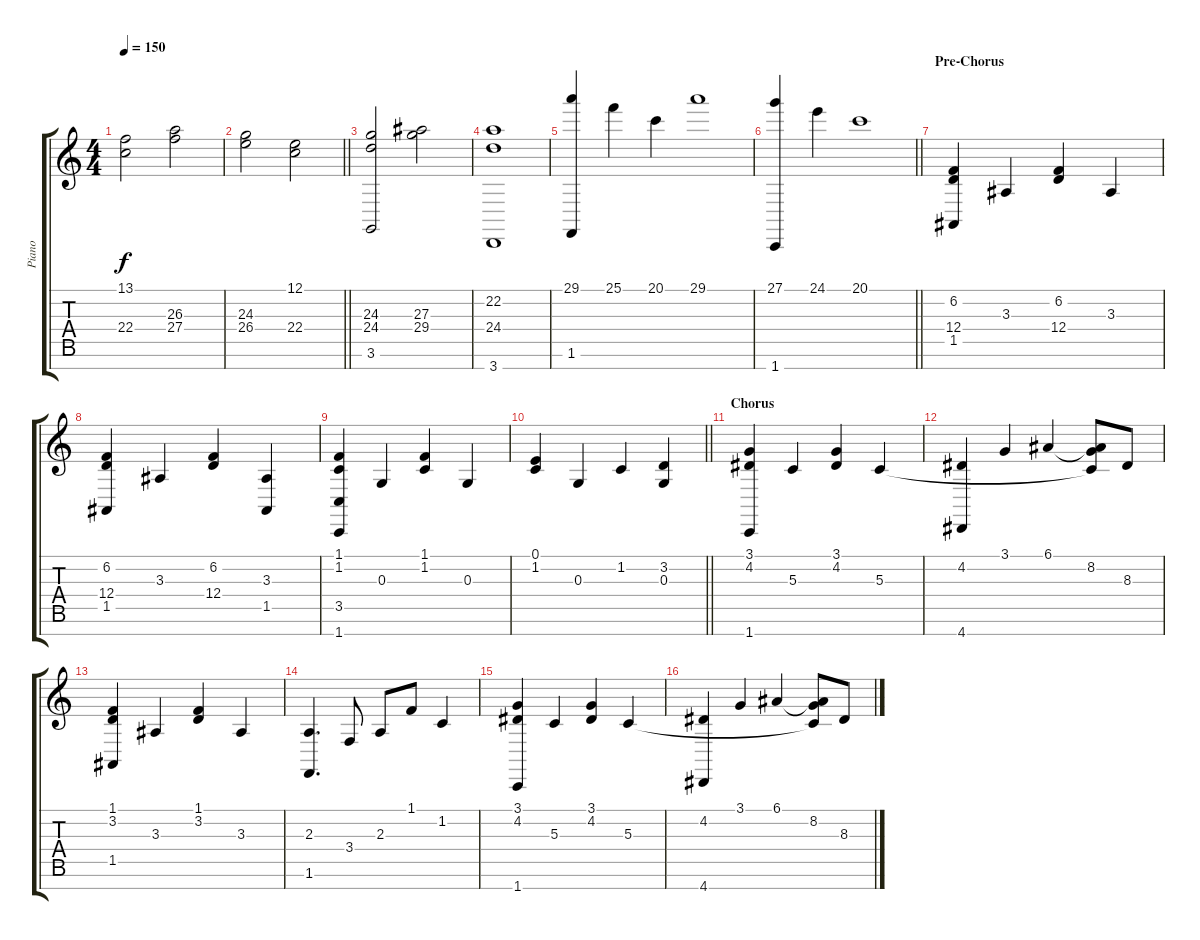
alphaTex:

\track ("Piano" "Piano") {instrument acousticgrandpiano}
\staff {score tabs}
\tuning (E4 B3 G3 D3 A2 E2 B1) {hide}
\ts (4 4)
\tempo 150
\clef g2
\ks c
(13.1 22.4).2{dy f} (26.3 27.4).2 |
\barLineRight lightlight
(24.3 26.4).2 (12.1 22.4).2 |
(24.3 24.4 3.6).2 (27.3 29.4).2 |
(22.2 24.4 3.7).1 |
(29.1 1.6).4 25.1.4 20.1.4 29.1.1 |
\barLineRight lightlight
(27.1 1.7).4 24.1.4 20.1.1 |
\section ("" "Pre-Chorus")
(6.2 12.4 1.5).4 3.3.4 (6.2 12.4).4 3.3.4 |
(6.2 12.4 1.5).4 3.3.4 (6.2 12.4).4 (3.3 1.5).4 |
(1.1 1.2 3.5 1.7).4 0.3.4 (1.1 1.2).4 0.3.4 |
\barLineRight lightlight
(0.1 1.2).4 0.3.4 1.2.4 (3.2 0.3).4 |
\section ("" "Chorus")
(3.1 4.2 1.7).4 5.3.4 (3.1 4.2).4 5.3.4 |
(4.2 4.7).4 3.1.4 6.1.4 (6.1{t} 8.2 5.3{t}).8 8.3.8 |
(1.1 3.2 1.5).4 3.3.4 (1.1 3.2).4 3.3.4 |
(2.3 1.6).4{d} 3.4.8 2.3.8 1.1.8 1.2.4 |
(3.1 4.2 1.7).4 5.3.4 (3.1 4.2).4 5.3.4 |
(4.2 4.7).4 3.1.4 6.1.4 (6.1{t} 8.2 5.3{t}).8 8.3.8
